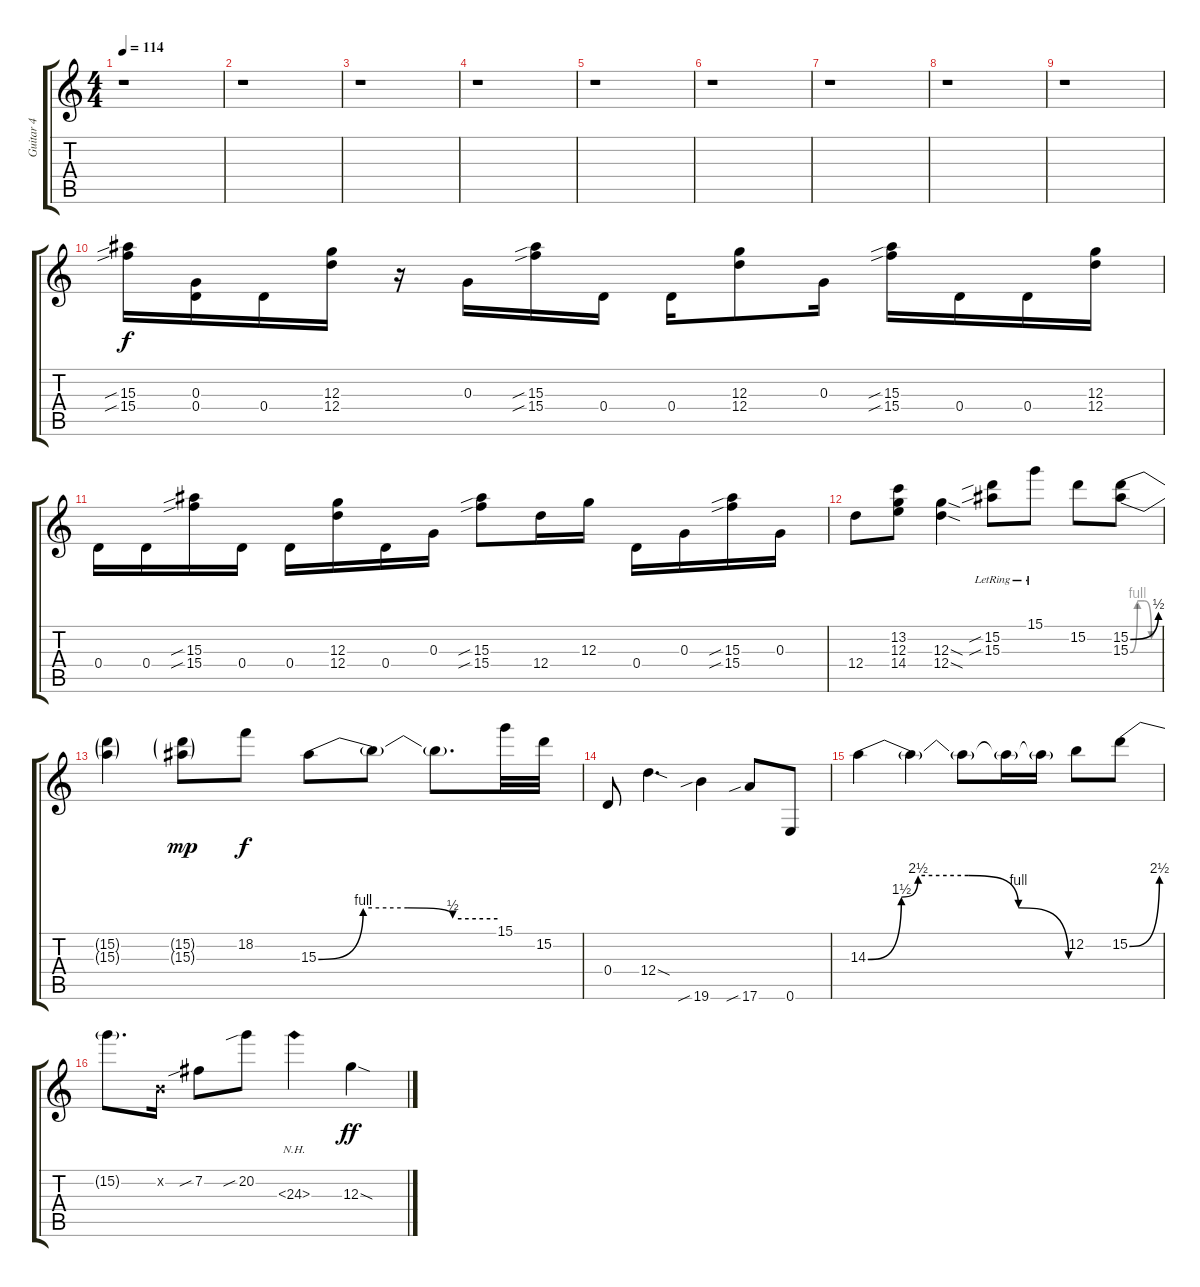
\track ("Guitar 4" "Guitar 4") {instrument overdrivenguitar}
\staff {score tabs}
\tuning (E4 B3 G3 D3 A2 E2) {hide}
\ts (4 4)
\tempo 114
\clef g2
\ks c
r.1{dy f} |
r.1 |
r.1 |
r.1 |
r.1 |
r.1 |
r.1 |
r.1 |
r.1 |
(15.3{sib} 15.4{sib}).16 (0.3 0.4).16 0.4.16 (12.3 12.4).16 r.16 0.3.16 (15.3{sib} 15.4{sib}).16 0.4.16 0.4.16 (12.3 12.4).8 0.3.16 (15.3{sib} 15.4{sib}).16 0.4.16 0.4.16 (12.3 12.4).16 |
0.4.16 0.4.16 (15.3{sib} 15.4{sib}).16 0.4.16 0.4.16 (12.3 12.4).16 0.4.16 0.3.16 (15.3{sib} 15.4{sib}).8 12.4.16 12.3.16 0.4.16 0.3.16 (15.3{sib} 15.4{sib}).16 0.3.16 |
12.4.8 (13.2 12.3 14.4).8 (12.3{sod} 12.4{sod}).4 (15.2{sib lr} 15.3{sib lr}).8 15.1{lr}.8 15.2.8 (15.2{be (bend 0 0 60 2)} 15.3{be (custom 0 0 15 4 30 4 45 0 60 0)}).8 |
(15.2{t} 15.3{t}).4 (15.2{g} 15.3{g}).8{dy mp} 18.2.8{dy f} 15.3{be (custom 0 0 15 4 30 4 45 2 60 2)}.8 15.3{t}.8 15.3{t}.8{d} 15.1.32 15.2.32 |
0.4.8 12.4{sod}.4{d} 19.6{sib}.4 17.6{sib}.8 0.6.8 |
14.3{be (custom 0 0 10 6 15 10 30 10 45 4 60 0)}.4 14.3{t}.4 14.3{t}.8 14.3{t}.16 14.3{t}.16 12.2.8 15.2{be (bend 0 0 60 10)}.8 |
15.2{t}.8{d} 0.2{x}.16 7.2{sib}.8 20.2{sib}.8 24.3{nh}.4 12.3{sod}.4{dy ff}
